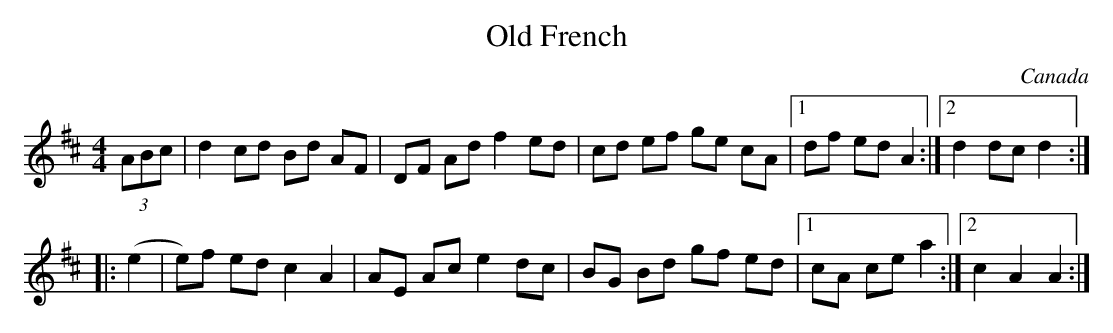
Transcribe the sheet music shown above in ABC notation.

X:1
T:Old French
O:Canada
M:4/4
K:D
(3ABc|\
d2cd Bd AF|DF Ad f2ed|cd ef ge cA\
|1 df ed A2 :|2 d2dc d2 :|
|:(e2|\
e)f ed c2A2|AE Ac e2dc|BG Bd gf ed\
|1 cA ce a2 :|2 c2A2 A2 :|
